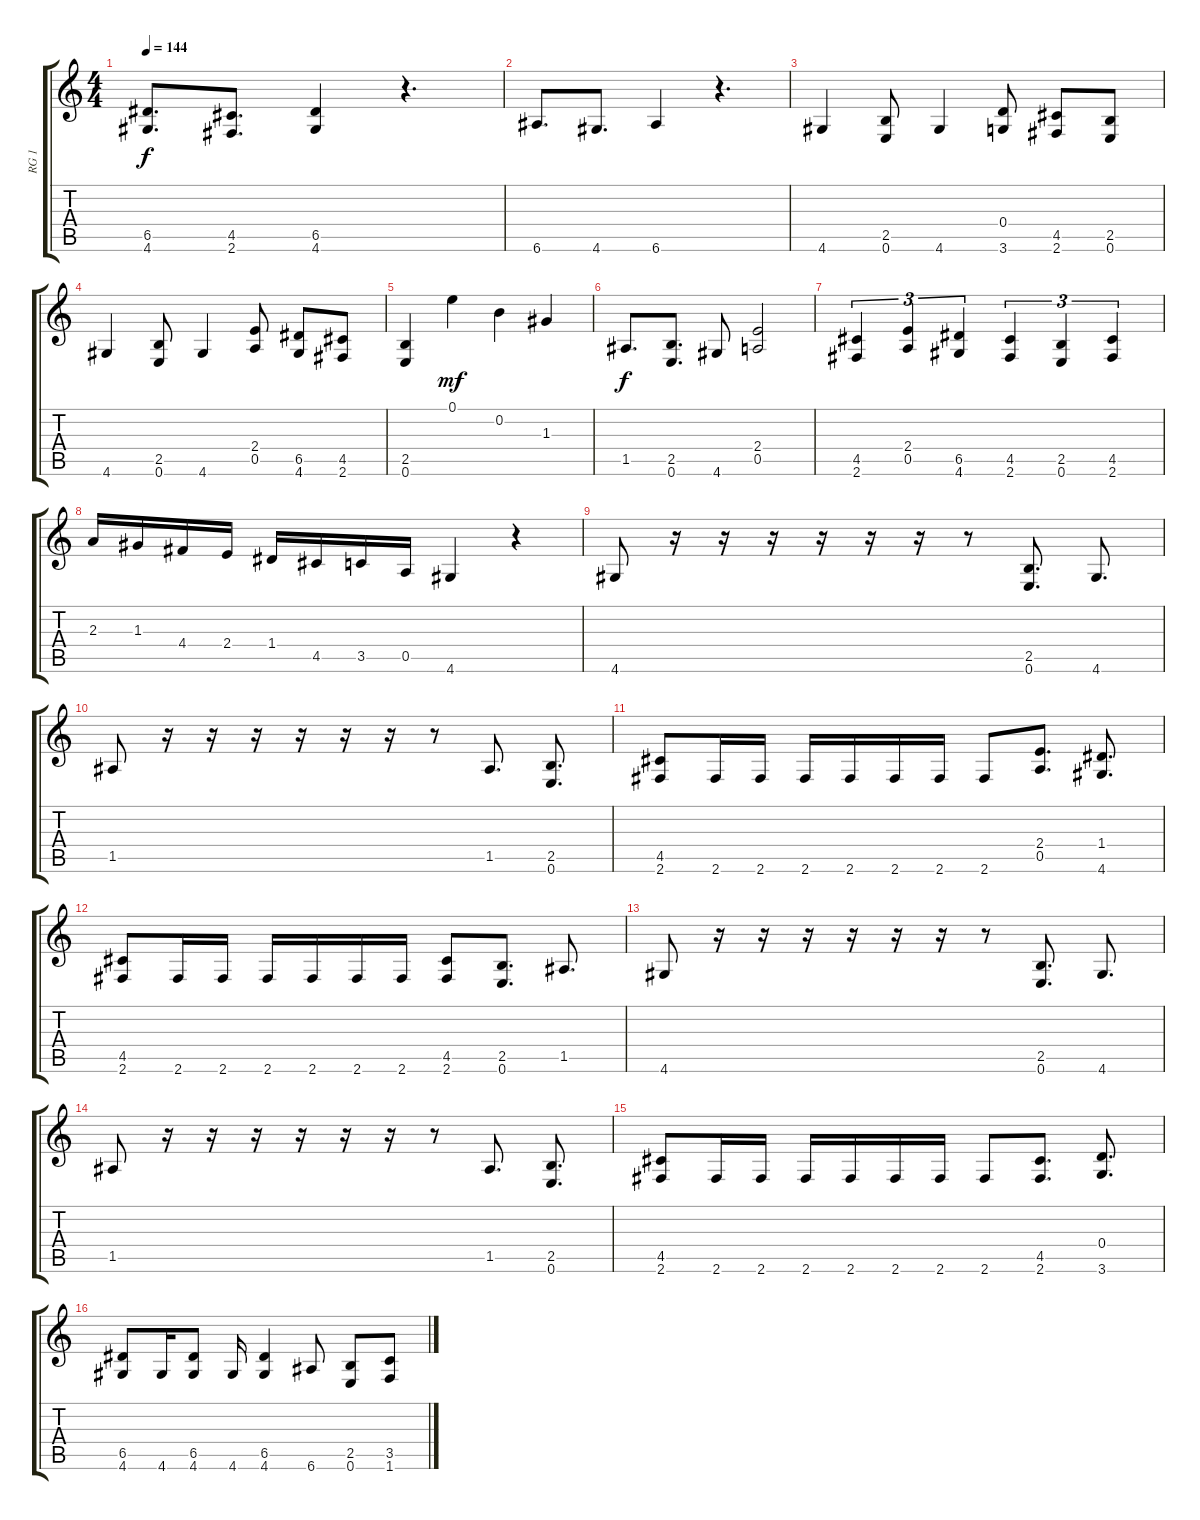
\track ("RG 1" "RG 1") {instrument distortionguitar}
\staff {score tabs}
\tuning (E4 B3 G3 D3 A2 E2) {hide}
\ts (4 4)
\tempo 144
\clef g2
\ks c
(6.5 4.6).8{d dy f} (4.5 2.6).8{d} (6.5 4.6).4 r.4{d} |
6.6.8{d} 4.6.8{d} 6.6.4 r.4{d} |
4.6.4 (2.5 0.6).8 4.6.4 (0.4 3.6).8 (4.5 2.6).8 (2.5 0.6).8 |
4.6.4 (2.5 0.6).8 4.6.4 (2.4 0.5).8 (6.5 4.6).8 (4.5 2.6).8 |
(2.5 0.6).4 0.1.4{dy mf} 0.2.4 1.3.4 |
1.5.8{d dy f} (2.5 0.6).8{d} 4.6.8 (2.4 0.5).2 |
(4.5 2.6).4{tu (3 2)} (2.4 0.5).4{tu (3 2)} (6.5 4.6).4{tu (3 2)} (4.5 2.6).4{tu (3 2)} (2.5 0.6).4{tu (3 2)} (4.5 2.6).4{tu (3 2)} |
2.3.16 1.3.16 4.4.16 2.4.16 1.4.16 4.5.16 3.5.16 0.5.16 4.6.4 r.4 |
4.6.8 r.16 r.16 r.16 r.16 r.16 r.16 r.8 (2.5 0.6).8{d} 4.6.8{d} |
1.5.8 r.16 r.16 r.16 r.16 r.16 r.16 r.8 1.5.8{d} (2.5 0.6).8{d} |
(4.5 2.6).8 2.6.16 2.6.16 2.6.16 2.6.16 2.6.16 2.6.16 2.6.8 (2.4 0.5).8{d} (1.4 4.6).8{d} |
(4.5 2.6).8 2.6.16 2.6.16 2.6.16 2.6.16 2.6.16 2.6.16 (4.5 2.6).8 (2.5 0.6).8{d} 1.5.8{d} |
4.6.8 r.16 r.16 r.16 r.16 r.16 r.16 r.8 (2.5 0.6).8{d} 4.6.8{d} |
1.5.8 r.16 r.16 r.16 r.16 r.16 r.16 r.8 1.5.8{d} (2.5 0.6).8{d} |
(4.5 2.6).8 2.6.16 2.6.16 2.6.16 2.6.16 2.6.16 2.6.16 2.6.8 (4.5 2.6).8{d} (0.4 3.6).8{d} |
(6.5 4.6).8 4.6.16 (6.5 4.6).8 4.6.16 (6.5 4.6).4 6.6.8 (2.5 0.6).8 (3.5 1.6).8
